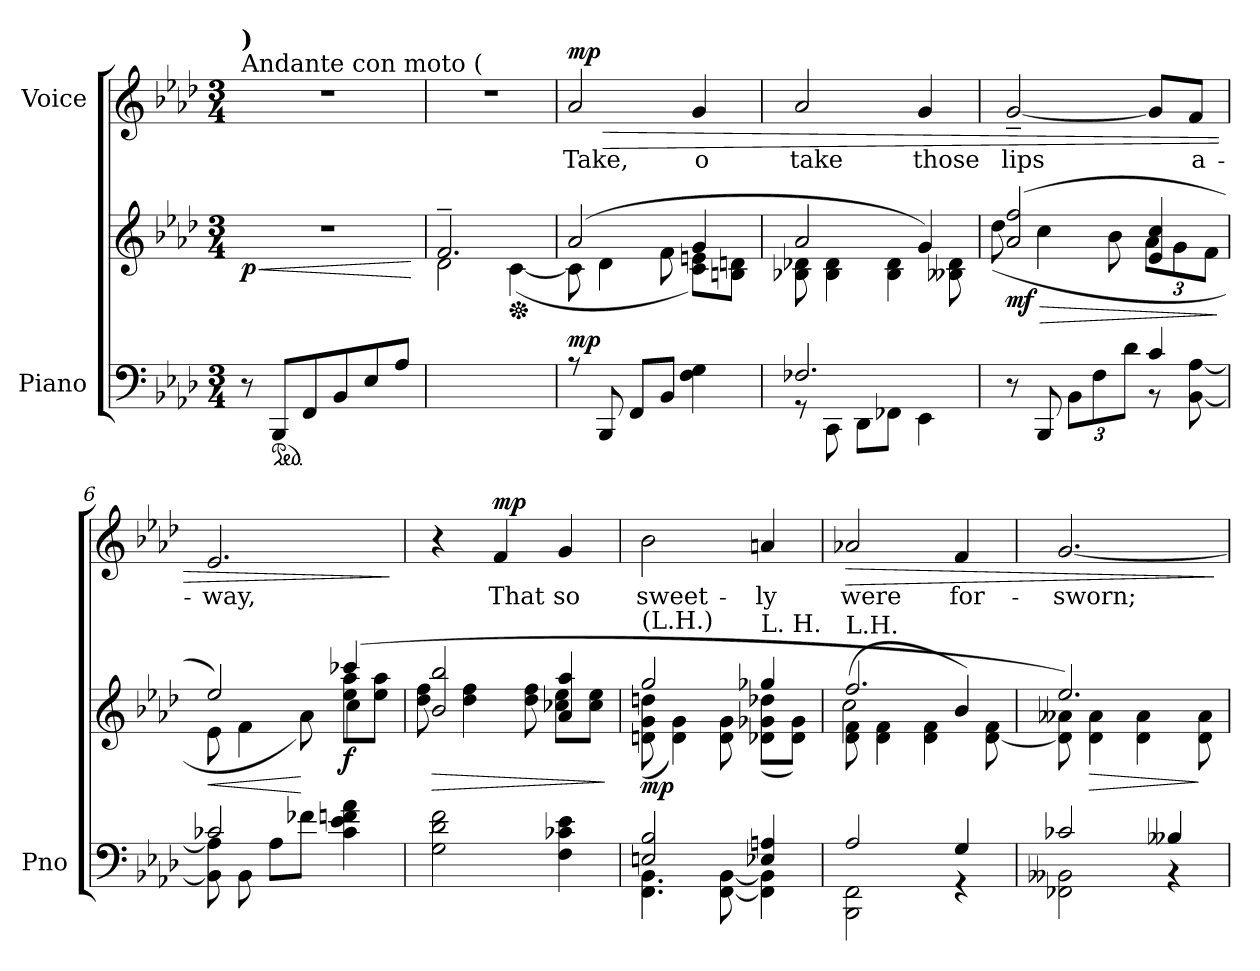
**kern	**kern	**dynam	**kern	**text	**dynam
*part2	*part2	*part2	*part1	*part1	*part1
*staff3	*staff2	*staff2/3	*staff1	*staff1	*staff1
*I"Piano	*	*	*I"Voice	*	*
*I'Pno	*	*	*	*	*
*clefF4	*clefG2	*	*clefG2	*	*
*k[b-e-a-d-]	*k[b-e-a-d-]	*	*k[b-e-a-d-]	*	*
*M3/4	*M3/4	*	*M3/4	*	*
*MM72	*MM72	*	*MM72	*	*
=1	=1	=1	=1	=1	=1
!	!	!	!LO:TX:a:t=Andante con moto  (	!	!
!	!	!	!LO:TX:a:B:t=)	!	!
!	!	!LO:HP:b	!	!	!
!	!	!LO:DY:n=1:b	!	!	!
8r	2.r	< p	2.r	.	.
*ped	*	*	*	*	*
(<8BBB-/L	.	.	.	.	.
8FF/	.	.	.	.	.
8BB-/	.	.	.	.	.
8E-/	.	.	.	.	.
8A-/J	.	.	.	.	.
.	.	[	.	.	.
=2	=2	=2	=2	=2	=2
*	*^	*	*	*	*
2.ryy	2.f~/	2d-\	.	2.r	.	.
*	*Xped	*	*	*	*	*
.	.	(<[4c\)	.	.	.	.
=3	=3	=3	=3	=3	=3	=3
!	!	!	!LO:DY:a=2	!	!LO:LY:b	!LO:HP:b
!	!	!	!	!	!	!LO:DY:n=1:a
8rA	(>2a-/	8c\]	mp	2a-/	Take,	> mp
8BBB-/	.	4d-\	.	.	.	.
8FF/L	.	.	.	.	.	.
8BB-/J	.	8f\	.	.	.	.
!	!	!	!	!	!LO:LY:b	!
4F\ 4G\	4g/	8c\ 8en\L)	.	4g/	o	.
.	.	8Bn\ 8dn\J	.	.	.	.
=4	=4	=4	=4	=4	=4	=4
*^	*	*	*	*	*	*
!	!	!	!	!	!	!LO:LY:b	!
2.F-X/	8rGG	2a-/	8B-X\ 8d-X\	.	2a-/	take	.
.	8CC\	.	4B-\ 4d-\	.	.	.	.
.	8DD-\L	.	.	.	.	.	.
.	8FF-X\J	.	4B-\ 4d-\	.	.	.	.
!	!	!	!	!	!	!LO:LY:b	!
.	4EE-\	4g/)	.	.	4g/	those	.
.	.	.	8B--X\ 8d-\	.	.	.	.
!!LO:LB:g=z
=5	=5	=5	=5	=5	=5	=5	=5
!	!	!	!	!LO:HP:b	!	!LO:LY:b	!
!	!	!	!	!LO:DY:n=1:b	!	!	!
8r	2ryy	(>2a-/ 2ff/	(<8dd-\	> mf	[2g~/	lips	.
8BBB-/	.	.	4cc\	.	.	.	.
*Xbrackettup	*	*	*	*	*	*	*
12BB-\L	.	.	.	.	.	.	.
12F\	.	.	.	.	.	.	.
.	.	.	8b-\	.	.	.	.
12d-\J	.	.	.	.	.	.	.
*	*	*	*Xbrackettup	*	*	*	*
4c/	8r	4e-/ 4cc/	12a-\L	.	8g/L]	.	.
.	.	.	12g\	.	.	.	.
!	!	!	!	!	!	!LO:LY:b	!
.	[8BB-\ [8A-\	.	.	.	8f/J	a-	.
.	.	.	12f\J	.	.	.	.
*v	*v	*	*	*	*	*	*
*	*v	*v	*	*	*	*
.	.	]	.	.	.
=6	=6	=6	=6	=6	=6
*^	*	*	*	*	*
!	!	!	!LO:HP:b	!	!LO:LY:b	!
*	*	*^	*	*	*	*
*	*	*	*^	*	*	*	*
2c-X/	8BB-\] 8A-\]	2ee-/)	8e-\	2ryy	<	2.e-/	-way,	.
.	8BB-\	.	4f\	.	.	.	.	.
.	8A-\L	.	.	.	.	.	.	.
.	8f-X\J	.	8a-\)	.	[	.	.	.
!	!	!	!	!	!LO:DY:b	!	!	!
4c-\ 4e-\ 4fn\ 4a-\	4ryy	(>4ccc-X/	8ee-\ 8aa-\L	4cc\	f	.	.	.
.	.	.	8ee-\ 8aa-\J	.	.	.	.	.
*v	*v	*	*	*	*	*	*	*
*	*v	*v	*v	*	*	*	*
.	.	.	.	.	]
=7	=7	=7	=7	=7	=7
!	!	!LO:HP:b	!	!	!
*	*^	*	*	*	*
2G\ 2d-\ 2f\	2b-/ 2bb-/	8dd-\ 8ff\	>	4r	.	.
.	.	4dd-\ 4ff\	.	.	.	.
!	!	!	!	!	!LO:LY:b	!LO:DY:a
.	.	.	.	4f/	That	mp
.	.	8dd-\ 8ff\	.	.	.	.
!	!	!	!	!	!LO:LY:b	!
4F\ 4c-X\ 4e-\	4a-/ 4aa-/	8cc-X\ 8ee-\L	.	4g/	so	.
.	.	8cc-\ 8ee-\J	.	.	.	.
*	*v	*v	*	*	*	*
.	.	]	.	.	.
=8	=8	=8	=8	=8	=8
*^	*^	*	*	*	*
!	!	!LO:TX:a:t=(L.H.)	!	!	!	!	!
!	!	!	!	!LO:DY:b	!	!LO:LY:b	!
2En/ 2B-/	4.FF\ 4.BB-\	2gg/	(>8dn\ 8g\ 8ddn\	mp	2b-\	sweet-	.
.	.	.	4d\ 4g\)	.	.	.	.
.	[8FF\ [8BB-\	.	8d\ 8g\	.	.	.	.
!	!	!LO:TX:a:t=L. H.	!	!	!	!	!
!	!	!	!	!	!	!LO:LY:b	!
4E-X/ 4An/	4FF\] 4BB-\]	4gg-X/	(>8d-X\ 8g-X\ 8dd-X\L	.	4an/	-ly	.
.	.	.	8d-\ 8g-\J)	.	.	.	.
!!LO:LB:g=z
=9	=9	=9	=9	=9	=9	=9	=9
*	*	*	*^	*	*	*	*
!	!	!LO:TX:a:t=L.H.	!	!	!	!	!	!
!	!	!	!	!	!	!	!LO:LY:b	!LO:HP:b
2A-/	2BBB-\ 2FF\	2.ff/	8d-\ 8f\	(>2cc\	.	2a-X/	were	>
.	.	.	4d-\ 4f\	.	.	.	.	.
.	.	.	4d-\ 4f\	.	.	.	.	.
!	!	!	!	!	!	!	!LO:LY:b	!
4G/	4rGG	.	.	4b-/)	.	4f/	for-	.
.	.	.	[8d-\ 8f\	.	.	.	.	.
*	*	*	*v	*v	*	*	*	*
=10	=10	=10	=10	=10	=10	=10	=10
!	!	!	!	!	!	!LO:LY:b	!
2c-X/	2FF-X\ 2BB--X\	2.ee-/)	8d-\] 8a--X\	.	[2.g/	-sworn;	.
!	!	!	!	!LO:HP:b	!	!	!
.	.	.	4d-\ 4a--\	>	.	.	.
.	.	.	4d-\ 4a--\	.	.	.	.
4B--X/	4rBB	.	.	.	.	.	.
.	.	.	8d-\ 8a--\	]	.	.	.
*v	*v	*	*	*	*	*	*
*	*v	*v	*	*	*	*
.	.	.	.	.	]
=	=	=	=	=	=
*-	*-	*-	*-	*-	*-
